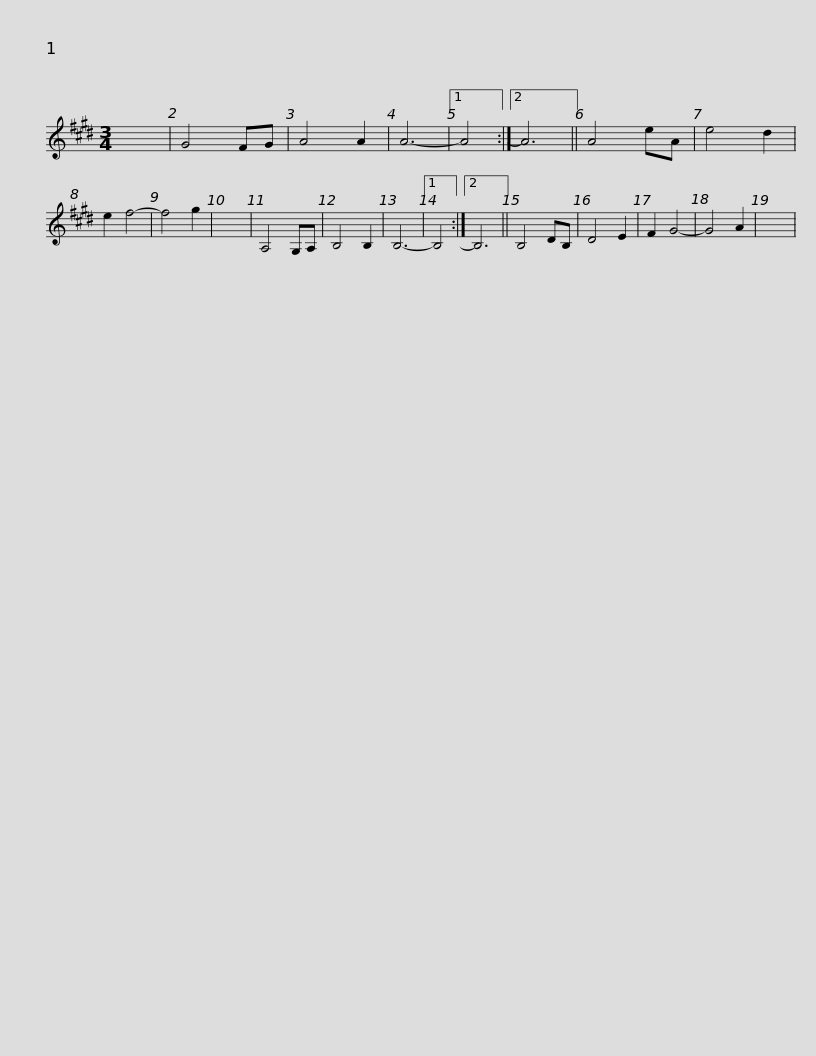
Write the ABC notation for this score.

X:1
L:1/8
M:3/4
I:linebreak $
K:E
V:1 treble
V:1
 x6 | G4 FG | A4 A2 | A6- |1 A4 :|2 %5
 A6 || A4 eA | e4 d2 | e2 f4- | f4 g2 | %10
 x6 | A,4 G,A, | B,4 B,2 | B,6- |1 B,4 :|2$ %15
 B,6 || B,4 DB, | D4 E2 | F2 G4- | G4 A2 | %20
 x6 | %21
